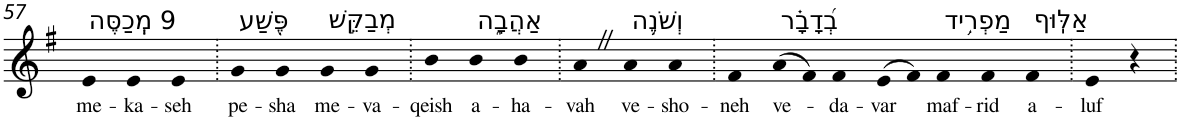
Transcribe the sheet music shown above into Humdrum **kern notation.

**kern	**text
*part1	*part1
*staff1	*staff1
*I"Piano	*
*I'Pno	*
!!LO:PB:g=z
*clefG2	*
*k[f#]	*
*G:	*
=57	=57
!LO:TX:a:t=9 מְֽכַסֶּה	!
!	!LO:LY:b
4e	me-
!	!LO:LY:b
4e	-ka-
!	!LO:LY:b
4e	-seh
=58.	=58.
!LO:TX:a:t=פֶּ֭שַׁע	!
!	!LO:LY:b
4g	pe-
!	!LO:LY:b
4g	-sha
!LO:TX:a:t=מְבַקֵּ֣שׁ	!
!	!LO:LY:b
4g	me-
!	!LO:LY:b
4g	-va-
=59.	=59.
!	!LO:LY:b
4b	-qeish
!LO:TX:a:t=אַהֲבָ֑ה	!
!	!LO:LY:b
4b	a-
!	!LO:LY:b
4b	-ha-
=60.	=60.
!	!LO:LY:b
4aZ	-vah
!LO:TX:a:t=וְשֹׁנֶ֥ה	!
!	!LO:LY:b
4a	ve-
!	!LO:LY:b
4a	-sho-
=61.	=61.
!	!LO:LY:b
4f#	-neh
!LO:TX:a:t=בְ֝דָבָ֗ר	!
!	!LO:LY:b
(>8a	ve-
8f#)	.
!	!LO:LY:b
4f#	-da-
!	!LO:LY:b
(>8e	-var
8f#)	.
!LO:TX:a:t=מַפְרִ֥יד	!
!	!LO:LY:b
4f#	maf-
!	!LO:LY:b
4f#	-rid
!LO:TX:a:t=אַלּֽוּף	!
!	!LO:LY:b
4f#	a-
=62.	=62.
!	!LO:LY:b
4e	-luf
4r	.
=.	=.
*-	*-
